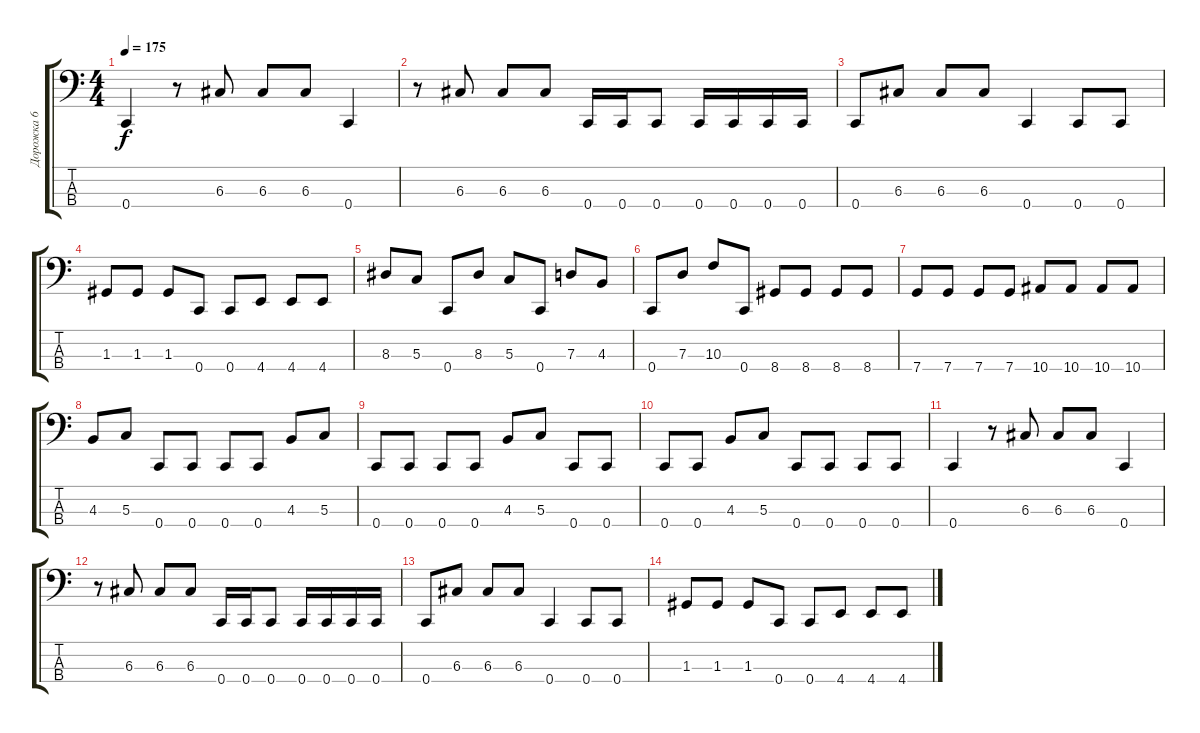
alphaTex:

\track ("Дорожка 6" "Дорожка 6") {instrument electricbassfinger}
\staff {score tabs}
\tuning (F2 C2 G1 C1) {hide}
\ts (4 4)
\tempo 175
\clef f4
\ks c
0.4.4{dy f} r.8 6.3.8 6.3.8 6.3.8 0.4.4 |
r.8 6.3.8 6.3.8 6.3.8 0.4.16 0.4.16 0.4.8 0.4.16 0.4.16 0.4.16 0.4.16 |
0.4.8 6.3.8 6.3.8 6.3.8 0.4.4 0.4.8 0.4.8 |
1.3.8 1.3.8 1.3.8 0.4.8 0.4.8 4.4.8 4.4.8 4.4.8 |
8.3.8 5.3.8 0.4.8 8.3.8 5.3.8 0.4.8 7.3.8 4.3.8 |
0.4.8 7.3.8 10.3.8 0.4.8 8.4.8 8.4.8 8.4.8 8.4.8 |
7.4.8 7.4.8 7.4.8 7.4.8 10.4.8 10.4.8 10.4.8 10.4.8 |
4.3.8 5.3.8 0.4.8 0.4.8 0.4.8 0.4.8 4.3.8 5.3.8 |
0.4.8 0.4.8 0.4.8 0.4.8 4.3.8 5.3.8 0.4.8 0.4.8 |
0.4.8 0.4.8 4.3.8 5.3.8 0.4.8 0.4.8 0.4.8 0.4.8 |
0.4.4 r.8 6.3.8 6.3.8 6.3.8 0.4.4 |
r.8 6.3.8 6.3.8 6.3.8 0.4.16 0.4.16 0.4.8 0.4.16 0.4.16 0.4.16 0.4.16 |
0.4.8 6.3.8 6.3.8 6.3.8 0.4.4 0.4.8 0.4.8 |
1.3.8 1.3.8 1.3.8 0.4.8 0.4.8 4.4.8 4.4.8 4.4.8
